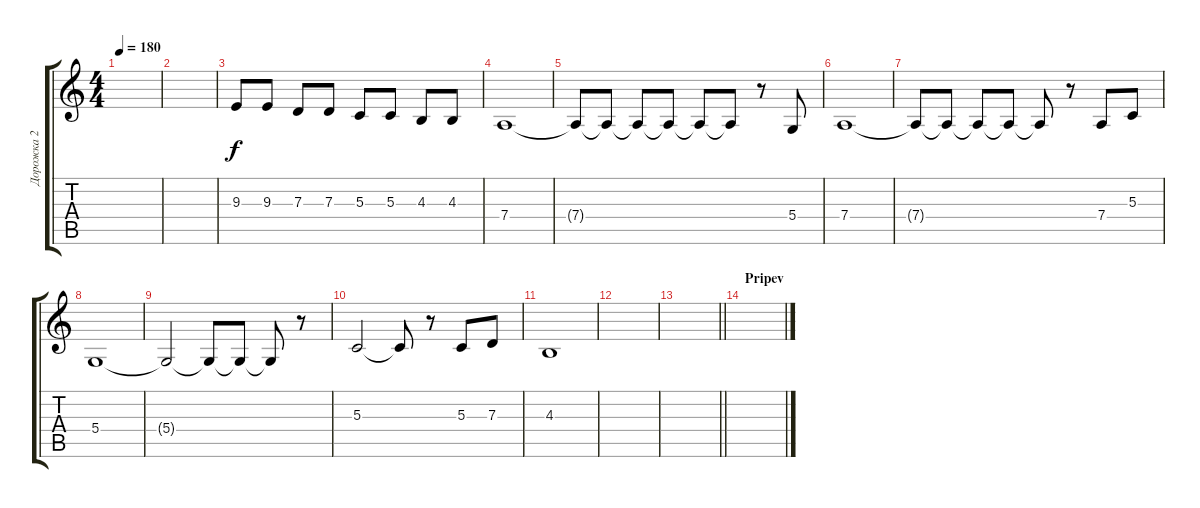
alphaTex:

\track ("Дорожка 2" "Дорожка 2") {instrument tuba}
\staff {score tabs}
\tuning (E4 B3 G3 D3 A2 E2) {hide}
\ts (4 4)
\tempo 180
\clef g2
\ks c
|
|
9.3.8 9.3.8 7.3.8 7.3.8 5.3.8 5.3.8 4.3.8 4.3.8 |
7.4.1 |
7.4{t}.8 7.4{t}.8 7.4{t}.8 7.4{t}.8 7.4{t}.8 7.4{t}.8 r.8 5.4.8 |
7.4.1 |
7.4{t}.8 7.4{t}.8 7.4{t}.8 7.4{t}.8 7.4{t}.8 r.8 7.4.8 5.3.8 |
5.4.1 |
5.4{t}.2 5.4{t}.8 5.4{t}.8 5.4{t}.8 r.8 |
5.3.2 5.3{t}.8 r.8 5.3.8 7.3.8 |
4.3.1 |
|
\barLineRight lightlight
|
\section ("" "Pripev")
